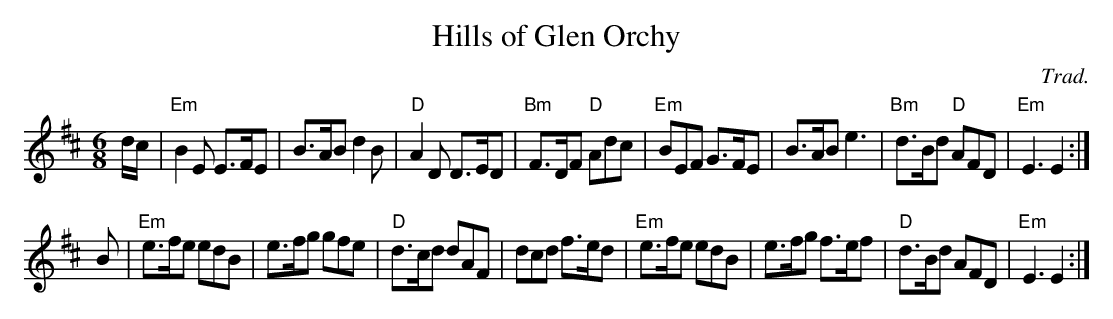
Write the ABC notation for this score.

X:1
T: Hills of Glen Orchy
C: Trad.
M: 6/8
K: EDor
L: 1/8
  d/c/ | "Em"B2E E>FE | B>AB d2B | "D"A2D D>ED | "Bm"F>DF "D"Adc | "Em"BEF G>FE | B>AB e3 | "Bm"d>Bd "D"AFD | "Em"E3 E2 :|
      B|"Em"e>fe edB | e>fg gfe | "D"d>cd dAF | dcd f>ed | "Em"e>fe edB | e>fg f>ef | "D"d>Bd AFD | "Em"E3E2 :|
